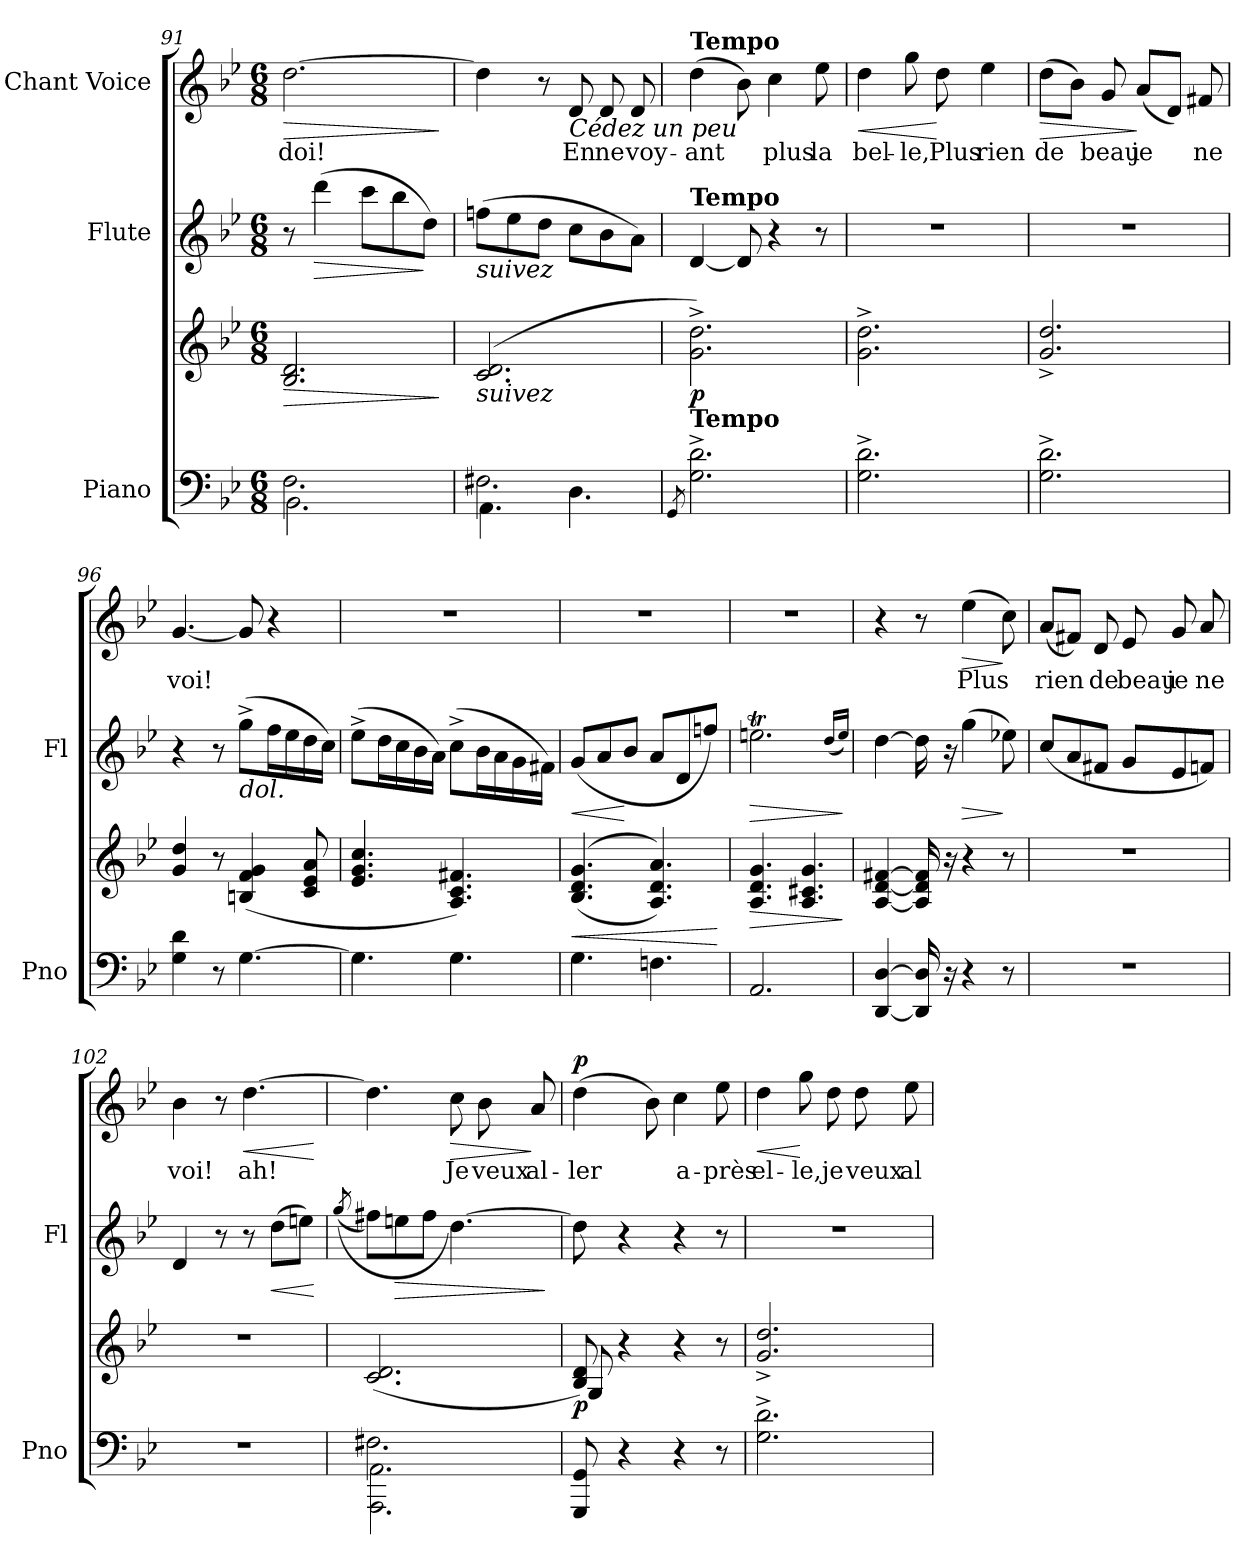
**kern	**kern	**dynam	**kern	**dynam	**kern	**text	**dynam
*part3	*part3	*part3	*part2	*part2	*part1	*part1	*part1
*staff4	*staff3	*staff3/4	*staff2	*staff2	*staff1	*staff1	*staff1
*I"Piano	*	*	*I"Flute	*	*I"Chant Voice	*	*
*I'Pno	*	*	*I'Fl	*	*	*	*
*clefF4	*clefG2	*	*clefG2	*	*clefG2	*	*
*k[b-e-]	*k[b-e-]	*	*k[b-e-]	*	*k[b-e-]	*	*
*M6/8	*M6/8	*	*M6/8	*	*M6/8	*	*
=91	=91	=91	=91	=91	=91	=91	=91
*^	*	*	*	*	*	*	*
!	!	!	!LO:HP:b	!	!	!	!LO:LY:b	!LO:HP:b
2.F\	2.BB-\	2.B-/ 2.d/	>	8r	.	[2.dd\	doi!	>
!	!	!	!	!	!LO:HP:b	!	!	!
.	.	.	.	(4ddd\	>	.	.	.
.	.	.	.	8ccc\L	.	.	.	.
.	.	.	.	8bb-\	.	.	.	.
.	.	.	.	8dd\J)	]	.	.	.
*v	*v	*	*	*	*	*	*	*
.	.	]	.	.	.	.	]
=92	=92	=92	=92	=92	=92	=92	=92
*^	*	*	*	*	*	*	*
!	!	!	!	!LO:TX:b:i:t=suivez	!	!	!	!
!	!	!LO:TX:b:i:t=suivez	!	!	!	!	!	!
2.F#X\	4.AA\	(2.c/ 2.d/	.	(8ffn\L	.	4dd\]	.	.
.	.	.	.	8ee-\	.	.	.	.
.	.	.	.	8dd\J	.	8r	.	.
!	!	!	!	!	!	!LO:TX:b:i:t=Cédez un peu	!	!
!	!	!	!	!	!	!	!LO:LY:b	!
.	4.D\	.	.	8cc\L	.	8d/	En	.
!	!	!	!	!	!	!	!LO:LY:b	!
.	.	.	.	8b-\	.	8d/	ne	.
!	!	!	!	!	!	!	!LO:LY:b	!
.	.	.	.	8a\J)	.	8d/	voy-	.
*v	*v	*	*	*	*	*	*	*
=93	=93	=93	=93	=93	=93	=93	=93
8qGG/	.	.	.	.	.	.	.
!	!	!	!	!	!LO:TX:a:B:t=Tempo	!	!
!	!	!	!LO:TX:a:B:t=Tempo	!	!	!	!
!LO:TX:a:B:t=Tempo	!	!	!	!	!	!	!
!	!	!LO:DY:b	!	!	!	!LO:LY:b	!
2.G\^< 2.d\^<	2.g\^ 2.dd\^)	p	[4d/	.	(4dd\	-ant	.
.	.	.	8d/]	.	8b-\)	.	.
!	!	!	!	!	!	!LO:LY:b	!
.	.	.	4r	.	4cc\	plus	.
!	!	!	!	!	!	!LO:LY:b	!
.	.	.	8r	.	8ee-\	la	.
=94	=94	=94	=94	=94	=94	=94	=94
!	!	!	!	!	!	!LO:LY:b	!LO:HP:b
2.G\^ 2.d\^	2.g\^ 2.dd\^	.	2.r	.	4dd\	bel-	<
!	!	!	!	!	!	!LO:LY:b	!
.	.	.	.	.	8gg\	-le,	.
!	!	!	!	!	!	!LO:LY:b	!
.	.	.	.	.	8dd\	Plus	[
!	!	!	!	!	!	!LO:LY:b	!
.	.	.	.	.	4ee-\	rien	.
!!LO:PB:g=z
=95	=95	=95	=95	=95	=95	=95	=95
!	!	!	!	!	!	!LO:LY:b	!LO:HP:b
2.G\^ 2.d\^	2.g/^ 2.dd/^	.	2.r	.	(8dd\L	de	>
.	.	.	.	.	8b-\J)	.	.
!	!	!	!	!	!	!LO:LY:b	!
.	.	.	.	.	8g/	beau	.
!	!	!	!	!	!	!LO:LY:b	!
.	.	.	.	.	(8a/L	je	]
.	.	.	.	.	8d/J)	.	.
!	!	!	!	!	!	!LO:LY:b	!
.	.	.	.	.	8f#X/	ne	.
=96	=96	=96	=96	=96	=96	=96	=96
!	!	!	!	!	!	!LO:LY:b	!
4G\ 4d\	4g/ 4dd/	.	4r	.	[4.g/	voi!	.
8r	8r	.	8r	.	.	.	.
!	!	!	!LO:TX:b:i:t=dol.	!	!	!	!
[4.G\	(4Bn/ 4f/ 4g/	.	(8gg^\L	.	8g/]	.	.
.	.	.	16ff\L	.	4r	.	.
.	.	.	16ee-\	.	.	.	.
.	8c/ 8e-/ 8a/	.	16dd\	.	.	.	.
.	.	.	16cc\JJ)	.	.	.	.
=97	=97	=97	=97	=97	=97	=97	=97
4.G\]	4.e-/ 4.g/ 4.cc/	.	(8ee-^\L	.	2.r	.	.
.	.	.	16dd\L	.	.	.	.
.	.	.	16cc\	.	.	.	.
.	.	.	16b-\	.	.	.	.
.	.	.	16a\JJ)	.	.	.	.
4.G\	4.A/ 4.c/ 4.f#X/)	.	(8cc^\L	.	.	.	.
.	.	.	16b-\L	.	.	.	.
.	.	.	16a\	.	.	.	.
.	.	.	16g\	.	.	.	.
.	.	.	16f#X\JJ)	.	.	.	.
!!LO:LB:g=z
=98	=98	=98	=98	=98	=98	=98	=98
!	!	!LO:HP:b	!	!LO:HP:b	!	!	!
4.G\	((>4.B-/ 4.d/ 4.g/	<	(8g/L	<	2.r	.	.
.	.	.	8a/	.	.	.	.
.	.	.	8b-/J	[	.	.	.
4.Fn\	4.A/ 4.d/ 4.a/))	.	8a/L	.	.	.	.
.	.	.	8d/	.	.	.	.
.	.	.	8ffn/J)	.	.	.	.
.	.	[	.	.	.	.	.
=99	=99	=99	=99	=99	=99	=99	=99
!	!	!LO:HP:b	!	!LO:HP:b	!	!	!
2.AA/	4.A/ 4.d/ 4.g/	>	2.eent\	>	2.r	.	.
.	4.A/ 4.c#X/ 4.g/	.	.	.	.	.	.
.	.	.	(16qdd/LL	.	.	.	.
.	.	.	16qee/JJ)	.	.	.	.
.	.	]	.	]	.	.	.
=100	=100	=100	=100	=100	=100	=100	=100
[4DD/ [4D/	[4A/ [4d/ [4f#X/	.	[4dd\	.	4r	.	.
16DD/] 16D/]	16A/] 16d/] 16f#/]	.	16dd\]	.	8r	.	.
16r	16r	.	16r	.	.	.	.
!	!	!	!	!LO:HP:b	!	!LO:LY:b	!LO:HP:b
4r	4r	.	(4gg\	>	(4ee-\	Plus	>
8r	8r	.	8ee-X\)	]	8cc\)	.	]
!!LO:LB:g=z
=101	=101	=101	=101	=101	=101	=101	=101
!	!	!	!	!	!	!LO:LY:b	!
2.r	2.r	.	(8cc/L	.	(8a/L	-rien	.
.	.	.	8a/	.	8f#X/J)	.	.
!	!	!	!	!	!	!LO:LY:b	!
.	.	.	8f#X/J	.	8d/	de	.
!	!	!	!	!	!	!LO:LY:b	!
.	.	.	8g/L	.	8e-/	beau	.
!	!	!	!	!	!	!LO:LY:b	!
.	.	.	8e-/	.	8g/	je	.
!	!	!	!	!	!	!LO:LY:b	!
.	.	.	8fn/J)	.	8a/	ne	.
=102	=102	=102	=102	=102	=102	=102	=102
!	!	!	!	!	!	!LO:LY:b	!
2.r	2.r	.	4d/	.	4b-\	voi!	.
.	.	.	8r	.	8r	.	.
!	!	!	!	!	!	!LO:LY:b	!LO:HP:b
.	.	.	8r	.	[4.dd\	ah!	<
!	!	!	!	!LO:HP:b	!	!	!
.	.	.	(8dd\L	<	.	.	.
.	.	.	8een\J)	.	.	.	.
.	.	.	.	[	.	.	[
=103	=103	=103	=103	=103	=103	=103	=103
.	.	.	((>8qgg/	.	.	.	.
*^	*	*	*	*	*	*	*
((<2.F#X\	2.AAA\ 2.AA\	(<2.c/ 2.d/	.	8ff#X\L)	.	4.dd\]	.	.
!	!	!	!	!	!LO:HP:b	!	!	!
.	.	.	.	8een\	>	.	.	.
.	.	.	.	8ff#\J	.	.	.	.
!	!	!	!	!	!	!	!LO:LY:b	!LO:HP:b
.	.	.	.	[4.dd\)	.	8cc\	Je	>
!	!	!	!	!	!	!	!LO:LY:b	!
.	.	.	.	.	.	8b-\	veux	.
!	!	!	!	!	!	!	!LO:LY:b	!
.	.	.	.	.	.	8a/	al-	]
*v	*v	*	*	*	*	*	*	*
.	.	.	.	]	.	.	.
=104	=104	=104	=104	=104	=104	=104	=104
*	*^	*	*	*	*	*	*
!	!	!	!LO:DY:b	!	!	!	!LO:LY:b	!LO:DY:a
8GGG/ 8GG/	8B-/ 8d/)	8G/))	p	8dd\]	.	(4dd\	-ler	p
4r	4r	2ryy	.	4r	.	.	.	.
.	.	.	.	.	.	8b-\)	.	.
!	!	!	!	!	!	!	!LO:LY:b	!
4r	4r	.	.	4r	.	4cc\	a-	.
!	!	!	!	!	!	!	!LO:LY:b	!
8r	8r	8ryy	.	8r	.	8ee-\	-près	.
!!LO:PB:g=z
=105	=105	=105	=105	=105	=105	=105	=105	=105
!	!	!	!	!	!	!	!LO:LY:b	!LO:HP:b
*	*v	*v	*	*	*	*	*	*
2.G\^ 2.d\^	2.g/^< 2.dd/^<	.	2.r	.	4dd\	el-	<
!	!	!	!	!	!	!LO:LY:b	!
.	.	.	.	.	8gg\	-le,	[
!	!	!	!	!	!	!LO:LY:b	!
.	.	.	.	.	8dd\	je	.
!	!	!	!	!	!	!LO:LY:b	!
.	.	.	.	.	8dd\	veux	.
!	!	!	!	!	!	!LO:LY:b	!
.	.	.	.	.	8ee-\	al-	.
=	=	=	=	=	=	=	=
*-	*-	*-	*-	*-	*-	*-	*-
